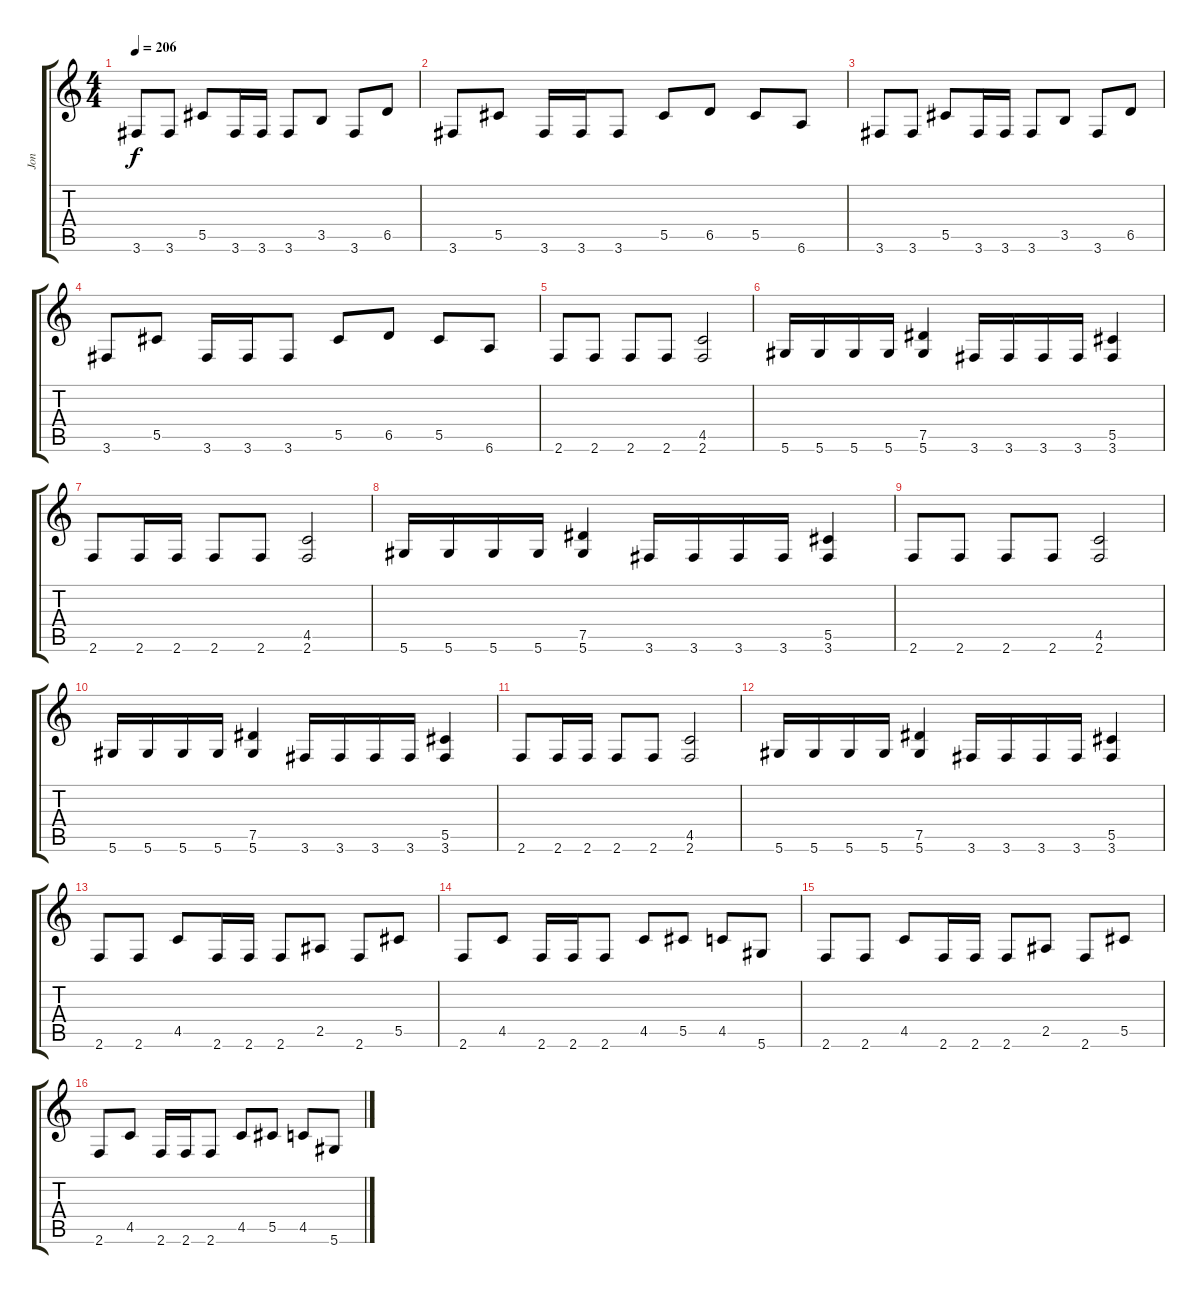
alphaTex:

\track ("Jon" "Jon") {instrument distortionguitar}
\staff {score tabs}
\tuning (Eb4 Bb3 Gb3 Db3 Ab2 Eb2) {hide}
\ts (4 4)
\tempo 206
\clef g2
\ks c
3.6.8{dy f} 3.6.8 5.5.8 3.6.16 3.6.16 3.6.8 3.5.8 3.6.8 6.5.8 |
3.6.8 5.5.8 3.6.16 3.6.16 3.6.8 5.5.8 6.5.8 5.5.8 6.6.8 |
3.6.8 3.6.8 5.5.8 3.6.16 3.6.16 3.6.8 3.5.8 3.6.8 6.5.8 |
3.6.8 5.5.8 3.6.16 3.6.16 3.6.8 5.5.8 6.5.8 5.5.8 6.6.8 |
2.6.8 2.6.8 2.6.8 2.6.8 (4.5 2.6).2 |
5.6.16 5.6.16 5.6.16 5.6.16 (7.5 5.6).4 3.6.16 3.6.16 3.6.16 3.6.16 (5.5 3.6).4 |
2.6.8 2.6.16 2.6.16 2.6.8 2.6.8 (4.5 2.6).2 |
5.6.16 5.6.16 5.6.16 5.6.16 (7.5 5.6).4 3.6.16 3.6.16 3.6.16 3.6.16 (5.5 3.6).4 |
2.6.8 2.6.8 2.6.8 2.6.8 (4.5 2.6).2 |
5.6.16 5.6.16 5.6.16 5.6.16 (7.5 5.6).4 3.6.16 3.6.16 3.6.16 3.6.16 (5.5 3.6).4 |
2.6.8 2.6.16 2.6.16 2.6.8 2.6.8 (4.5 2.6).2 |
5.6.16 5.6.16 5.6.16 5.6.16 (7.5 5.6).4 3.6.16 3.6.16 3.6.16 3.6.16 (5.5 3.6).4 |
2.6.8 2.6.8 4.5.8 2.6.16 2.6.16 2.6.8 2.5.8 2.6.8 5.5.8 |
2.6.8 4.5.8 2.6.16 2.6.16 2.6.8 4.5.8 5.5.8 4.5.8 5.6.8 |
2.6.8 2.6.8 4.5.8 2.6.16 2.6.16 2.6.8 2.5.8 2.6.8 5.5.8 |
2.6.8 4.5.8 2.6.16 2.6.16 2.6.8 4.5.8 5.5.8 4.5.8 5.6.8
